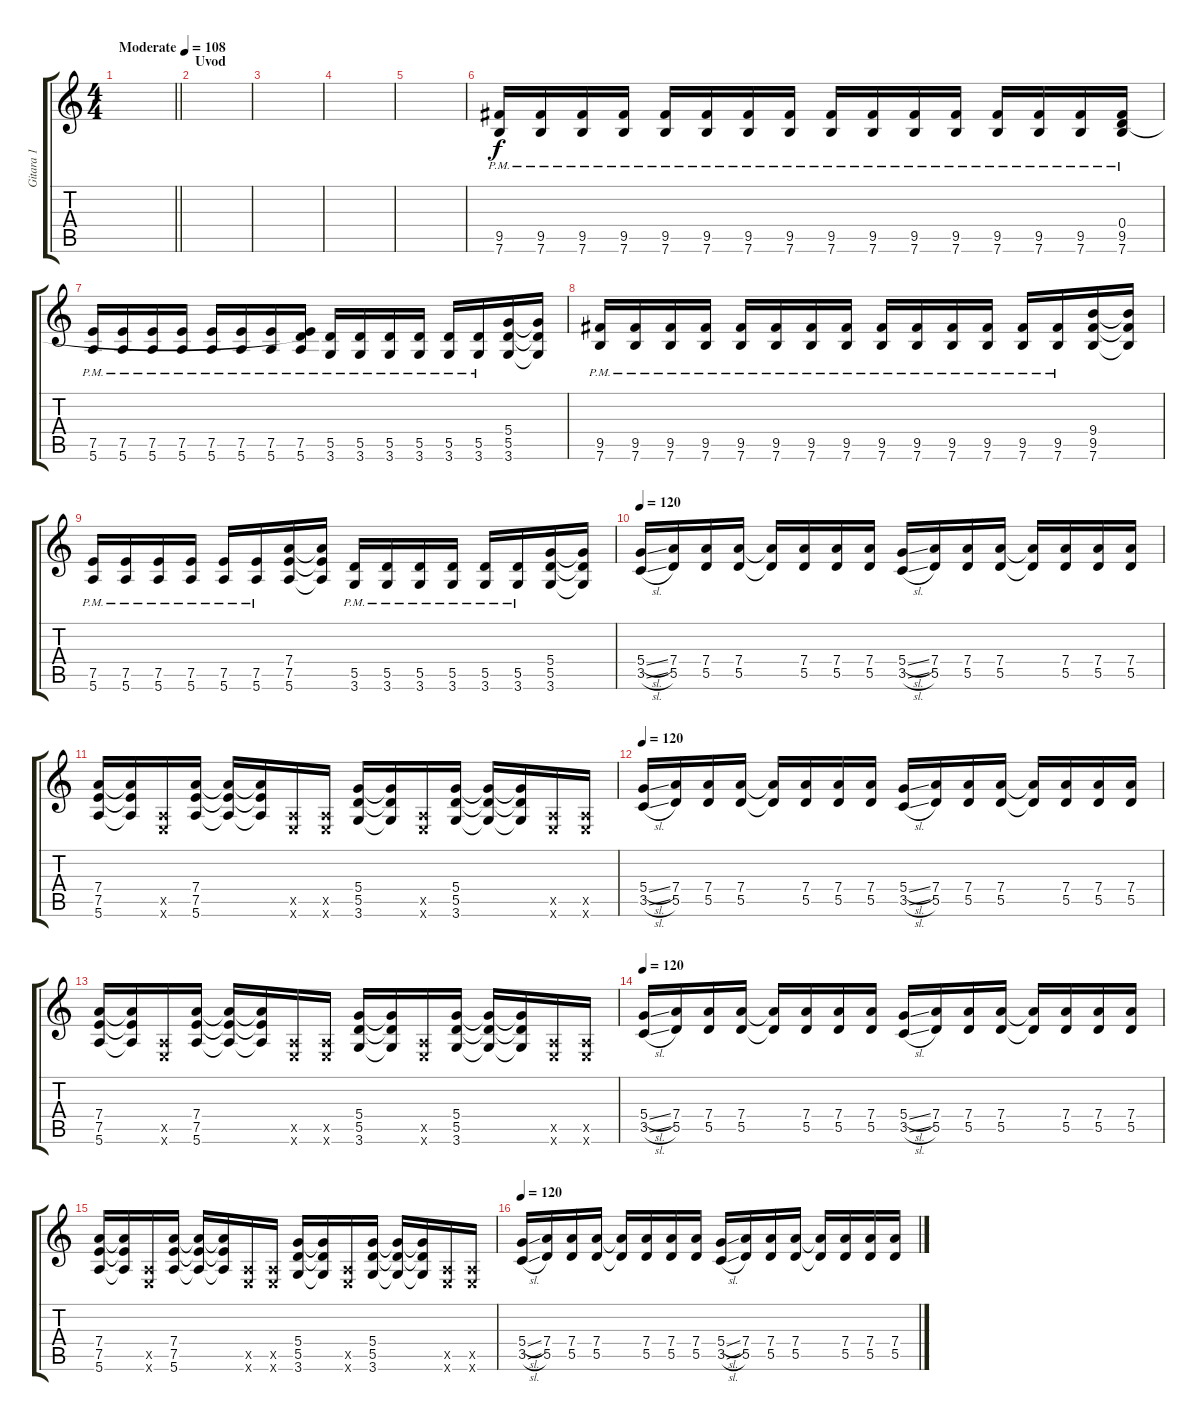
\track ("Gitara 1" "Gitara 1") {instrument overdrivenguitar}
\staff {score tabs}
\tuning (E4 B3 G3 D3 A2 E2) {hide}
\ts (4 4)
\tempo (108 "Moderate")
\clef g2
\barLineRight lightlight
\ks c
|
\section ("" "Uvod")
|
|
|
|
(9.5{pm} 7.6{pm}).16 (9.5{pm} 7.6{pm}).16 (9.5{pm} 7.6{pm}).16 (9.5{pm} 7.6{pm}).16 (9.5{pm} 7.6{pm}).16 (9.5{pm} 7.6{pm}).16 (9.5{pm} 7.6{pm}).16 (9.5{pm} 7.6{pm}).16 (9.5{pm} 7.6{pm}).16 (9.5{pm} 7.6{pm}).16 (9.5{pm} 7.6{pm}).16 (9.5{pm} 7.6{pm}).16 (9.5{pm} 7.6{pm}).16 (9.5{pm} 7.6{pm}).16 (9.5{pm} 7.6{pm}).16 (0.4 9.5{pm} 7.6{pm}).16 |
(7.5{pm} 5.6{pm}).16 (7.5{pm} 5.6{pm}).16 (7.5{pm} 5.6{pm}).16 (7.5{pm} 5.6{pm}).16 (7.5{pm} 5.6{pm}).16 (7.5{pm} 5.6{pm}).16 (7.5{pm} 5.6{pm}).16 (0.4{t} 7.5{pm} 5.6{pm}).16 (5.5{pm} 3.6{pm}).16 (5.5{pm} 3.6{pm}).16 (5.5{pm} 3.6{pm}).16 (5.5{pm} 3.6{pm}).16 (5.5{pm} 3.6{pm}).16 (5.5{pm} 3.6{pm}).16 (5.4 5.5 3.6).16 (5.4{t} 5.5{t} 3.6{t}).16 |
(9.5{pm} 7.6{pm}).16 (9.5{pm} 7.6{pm}).16 (9.5{pm} 7.6{pm}).16 (9.5{pm} 7.6{pm}).16 (9.5{pm} 7.6{pm}).16 (9.5{pm} 7.6{pm}).16 (9.5{pm} 7.6{pm}).16 (9.5{pm} 7.6{pm}).16 (9.5{pm} 7.6{pm}).16 (9.5{pm} 7.6{pm}).16 (9.5{pm} 7.6{pm}).16 (9.5{pm} 7.6{pm}).16 (9.5{pm} 7.6{pm}).16 (9.5{pm} 7.6{pm}).16 (9.4 9.5 7.6).16 (9.4{t} 9.5{t} 7.6{t}).16 |
(7.5{pm} 5.6{pm}).16 (7.5{pm} 5.6{pm}).16 (7.5{pm} 5.6{pm}).16 (7.5{pm} 5.6{pm}).16 (7.5{pm} 5.6{pm}).16 (7.5{pm} 5.6{pm}).16 (7.4 7.5 5.6).16 (7.4{t} 7.5{t} 5.6{t}).16 (5.5{pm} 3.6{pm}).16 (5.5{pm} 3.6{pm}).16 (5.5{pm} 3.6{pm}).16 (5.5{pm} 3.6{pm}).16 (5.5{pm} 3.6{pm}).16 (5.5{pm} 3.6{pm}).16 (5.4 5.5 3.6).16 (5.4{t} 5.5{t} 3.6{t}).16 |
\tempo 120
(5.4{sl} 3.5{sl}).16 (7.4 5.5).16 (7.4 5.5).16 (7.4 5.5).16 (7.4{t} 5.5{t}).16 (7.4 5.5).16 (7.4 5.5).16 (7.4 5.5).16 (5.4{sl} 3.5{sl}).16 (7.4 5.5).16 (7.4 5.5).16 (7.4 5.5).16 (7.4{t} 5.5{t}).16 (7.4 5.5).16 (7.4 5.5).16 (7.4 5.5).16 |
(7.4 7.5 5.6).16 (7.4{t} 7.5{t} 5.6{t}).16 (0.5{x} 0.6{x}).16 (7.4 7.5 5.6).16 (7.4{t} 7.5{t} 5.6{t}).16 (7.4{t} 7.5{t} 5.6{t}).16 (0.5{x} 0.6{x}).16 (0.5{x} 0.6{x}).16 (5.4 5.5 3.6).16 (5.4{t} 5.5{t} 3.6{t}).16 (0.5{x} 0.6{x}).16 (5.4 5.5 3.6).16 (5.4{t} 5.5{t} 3.6{t}).16 (5.4{t} 5.5{t} 3.6{t}).16 (0.5{x} 0.6{x}).16 (0.5{x} 0.6{x}).16 |
\tempo 120
(5.4{sl} 3.5{sl}).16 (7.4 5.5).16 (7.4 5.5).16 (7.4 5.5).16 (7.4{t} 5.5{t}).16 (7.4 5.5).16 (7.4 5.5).16 (7.4 5.5).16 (5.4{sl} 3.5{sl}).16 (7.4 5.5).16 (7.4 5.5).16 (7.4 5.5).16 (7.4{t} 5.5{t}).16 (7.4 5.5).16 (7.4 5.5).16 (7.4 5.5).16 |
(7.4 7.5 5.6).16 (7.4{t} 7.5{t} 5.6{t}).16 (0.5{x} 0.6{x}).16 (7.4 7.5 5.6).16 (7.4{t} 7.5{t} 5.6{t}).16 (7.4{t} 7.5{t} 5.6{t}).16 (0.5{x} 0.6{x}).16 (0.5{x} 0.6{x}).16 (5.4 5.5 3.6).16 (5.4{t} 5.5{t} 3.6{t}).16 (0.5{x} 0.6{x}).16 (5.4 5.5 3.6).16 (5.4{t} 5.5{t} 3.6{t}).16 (5.4{t} 5.5{t} 3.6{t}).16 (0.5{x} 0.6{x}).16 (0.5{x} 0.6{x}).16 |
\tempo 120
(5.4{sl} 3.5{sl}).16 (7.4 5.5).16 (7.4 5.5).16 (7.4 5.5).16 (7.4{t} 5.5{t}).16 (7.4 5.5).16 (7.4 5.5).16 (7.4 5.5).16 (5.4{sl} 3.5{sl}).16 (7.4 5.5).16 (7.4 5.5).16 (7.4 5.5).16 (7.4{t} 5.5{t}).16 (7.4 5.5).16 (7.4 5.5).16 (7.4 5.5).16 |
(7.4 7.5 5.6).16 (7.4{t} 7.5{t} 5.6{t}).16 (0.5{x} 0.6{x}).16 (7.4 7.5 5.6).16 (7.4{t} 7.5{t} 5.6{t}).16 (7.4{t} 7.5{t} 5.6{t}).16 (0.5{x} 0.6{x}).16 (0.5{x} 0.6{x}).16 (5.4 5.5 3.6).16 (5.4{t} 5.5{t} 3.6{t}).16 (0.5{x} 0.6{x}).16 (5.4 5.5 3.6).16 (5.4{t} 5.5{t} 3.6{t}).16 (5.4{t} 5.5{t} 3.6{t}).16 (0.5{x} 0.6{x}).16 (0.5{x} 0.6{x}).16 |
\tempo 120
(5.4{sl} 3.5{sl}).16 (7.4 5.5).16 (7.4 5.5).16 (7.4 5.5).16 (7.4{t} 5.5{t}).16 (7.4 5.5).16 (7.4 5.5).16 (7.4 5.5).16 (5.4{sl} 3.5{sl}).16 (7.4 5.5).16 (7.4 5.5).16 (7.4 5.5).16 (7.4{t} 5.5{t}).16 (7.4 5.5).16 (7.4 5.5).16 (7.4 5.5).16
